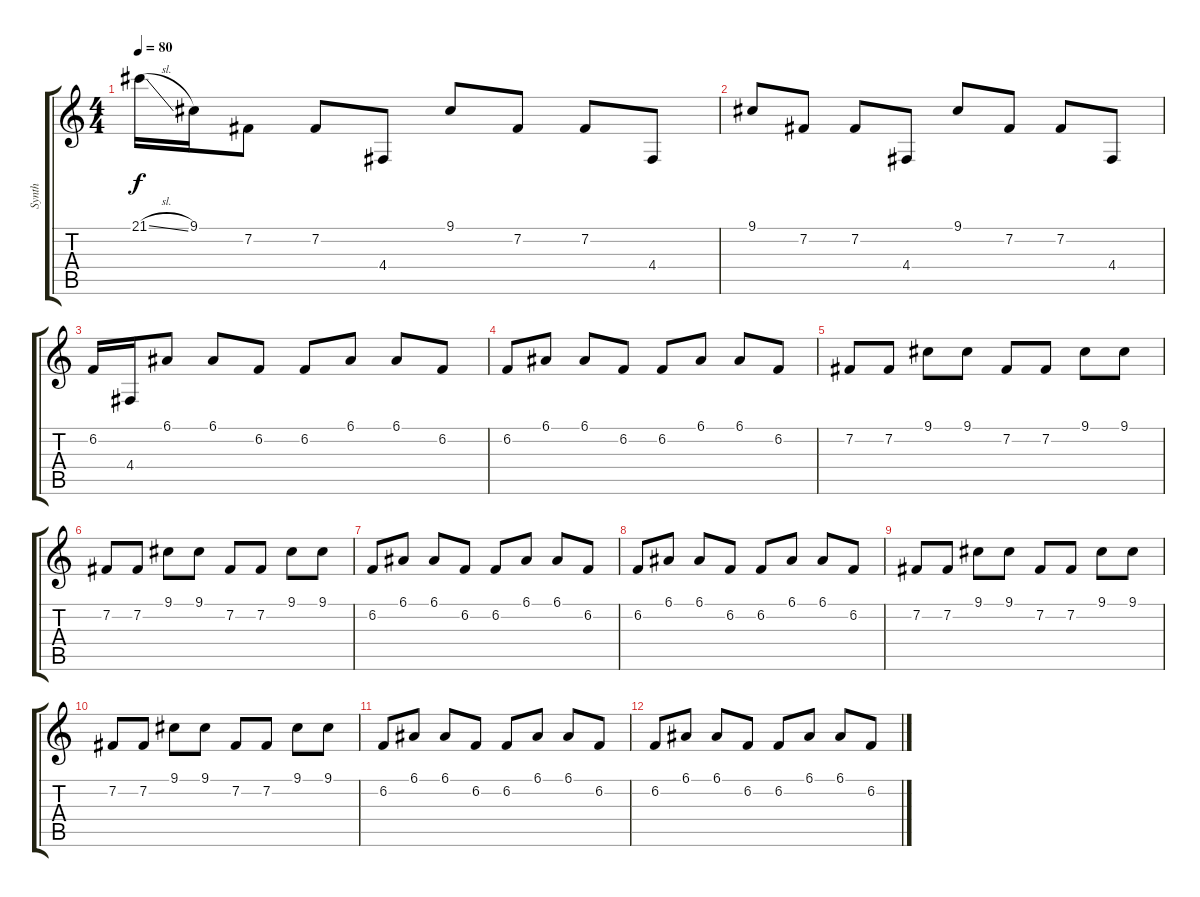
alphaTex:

\track ("Synth" "Synth") {instrument lead1square}
\staff {score tabs}
\tuning (E4 B3 G3 D3 A2 E2) {hide}
\ts (4 4)
\tempo 80
\clef g2
\ks c
21.1{sl}.16{dy f instrument lead1square} 9.1.16 7.2.8 7.2.8 4.4.8 9.1.8 7.2.8 7.2.8 4.4.8 |
9.1.8 7.2.8 7.2.8 4.4.8 9.1.8 7.2.8 7.2.8 4.4.8 |
6.2.16 4.4.16 6.1.8 6.1.8 6.2.8 6.2.8 6.1.8 6.1.8 6.2.8 |
6.2.8 6.1.8 6.1.8 6.2.8 6.2.8 6.1.8 6.1.8 6.2.8 |
7.2.8 7.2.8 9.1.8 9.1.8 7.2.8 7.2.8 9.1.8 9.1.8 |
7.2.8 7.2.8 9.1.8 9.1.8 7.2.8 7.2.8 9.1.8 9.1.8 |
6.2.8 6.1.8 6.1.8 6.2.8 6.2.8 6.1.8 6.1.8 6.2.8 |
6.2.8 6.1.8 6.1.8 6.2.8 6.2.8 6.1.8 6.1.8 6.2.8 |
7.2.8 7.2.8 9.1.8 9.1.8 7.2.8 7.2.8 9.1.8 9.1.8 |
7.2.8 7.2.8 9.1.8 9.1.8 7.2.8 7.2.8 9.1.8 9.1.8 |
6.2.8 6.1.8 6.1.8 6.2.8 6.2.8 6.1.8 6.1.8 6.2.8 |
6.2.8 6.1.8 6.1.8 6.2.8 6.2.8 6.1.8 6.1.8 6.2.8
